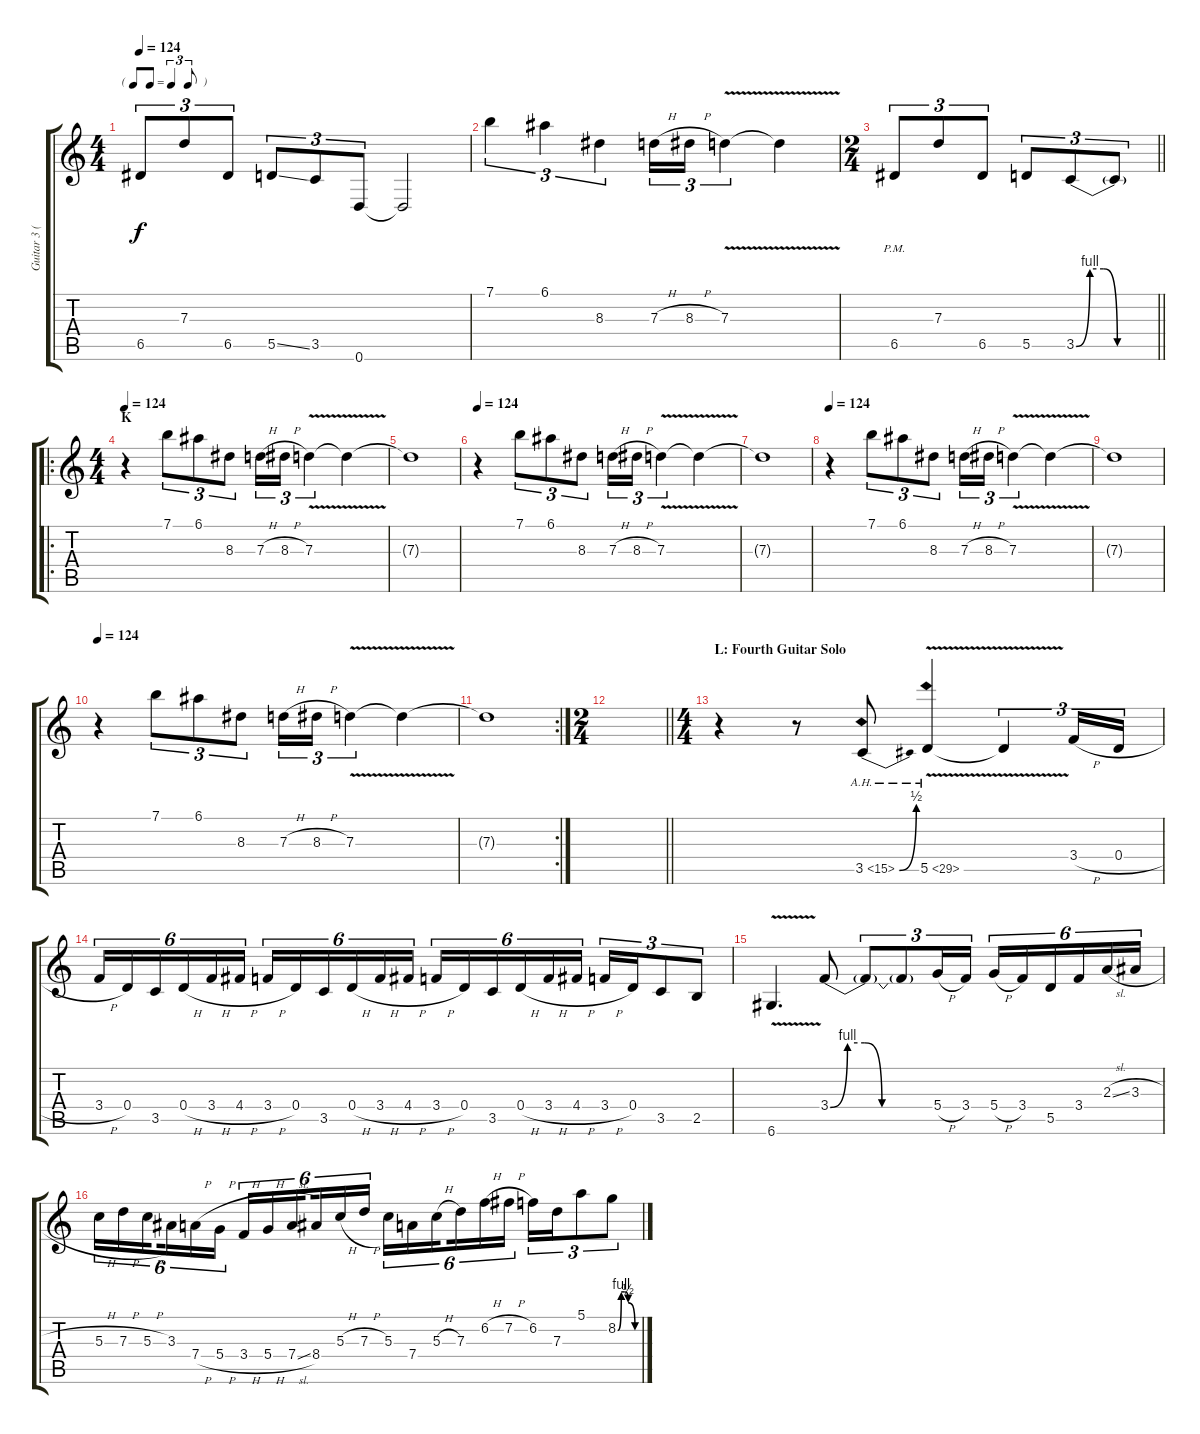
\track ("Guitar 3 (Solo Guitar 1)" "Guitar 3 (") {instrument distortionguitar}
\staff {score tabs}
\tuning (E4 B3 G3 D3 A2 D2) {hide}
\ts (4 4)
\tf triplet8th
\tempo 124
\clef g2
\ks c
6.5.8{tu (3 2) dy f} 7.3.8{tu (3 2)} 6.5.8{tu (3 2)} 5.5{ss}.8{tu (3 2)} 3.5.8{tu (3 2)} 0.6.8{tu (3 2)} 0.6{t}.2 |
7.1.4{tu (3 2)} 6.1.4{tu (3 2)} 8.3.4{tu (3 2)} 7.3{h}.16{tu (3 2)} 8.3{h}.16{tu (3 2)} 7.3{v}.4{tu (3 2)} 7.3{t}.4 |
\ts (2 4)
\barLineRight lightlight
6.5{pm}.8{tu (3 2)} 7.3.8{tu (3 2)} 6.5.8{tu (3 2)} 5.5.8{tu (3 2)} 3.5{be (custom 0 0 10 4 20 4 30 0 60 0)}.8{tu (3 2)} 3.5{t}.8{tu (3 2)} |
\ro
\ts (4 4)
\section ("" "K")
\tempo 124
r.4 7.1.8{tu (3 2)} 6.1.8{tu (3 2)} 8.3.8{tu (3 2)} 7.3{h}.16{tu (3 2)} 8.3{h}.16{tu (3 2)} 7.3{v}.4{tu (3 2)} 7.3{t}.4 |
7.3{t}.1 |
\tempo 124
r.4 7.1.8{tu (3 2)} 6.1.8{tu (3 2)} 8.3.8{tu (3 2)} 7.3{h}.16{tu (3 2)} 8.3{h}.16{tu (3 2)} 7.3{v}.4{tu (3 2)} 7.3{t}.4 |
7.3{t}.1 |
\tempo 124
r.4 7.1.8{tu (3 2)} 6.1.8{tu (3 2)} 8.3.8{tu (3 2)} 7.3{h}.16{tu (3 2)} 8.3{h}.16{tu (3 2)} 7.3{v}.4{tu (3 2)} 7.3{t}.4 |
7.3{t}.1 |
\tempo 124
r.4 7.1.8{tu (3 2)} 6.1.8{tu (3 2)} 8.3.8{tu (3 2)} 7.3{h}.16{tu (3 2)} 8.3{h}.16{tu (3 2)} 7.3{v}.4{tu (3 2)} 7.3{t}.4 |
\rc 2
7.3{t}.1 |
\ts (2 4)
\barLineRight lightlight
|
\ts (4 4)
\section ("" "L: Fourth Guitar Solo")
r.4 r.8 3.5{be (bend 0 0 60 2) ah 12}.8 5.5{ah 24 v}.4 5.5{t}.4{tu (3 2)} 3.4{h}.16{tu (3 2)} 0.4{h}.16{tu (3 2)} |
3.4{h}.16{tu (6 4)} 0.4.16{tu (6 4)} 3.5.16{tu (6 4)} 0.4{h}.16{tu (6 4)} 3.4{h}.16{tu (6 4)} 4.4{h}.16{tu (6 4)} 3.4{h}.16{tu (6 4)} 0.4.16{tu (6 4)} 3.5.16{tu (6 4)} 0.4{h}.16{tu (6 4)} 3.4{h}.16{tu (6 4)} 4.4{h}.16{tu (6 4)} 3.4{h}.16{tu (6 4)} 0.4.16{tu (6 4)} 3.5.16{tu (6 4)} 0.4{h}.16{tu (6 4)} 3.4{h}.16{tu (6 4)} 4.4{h}.16{tu (6 4)} 3.4{h}.16{tu (3 2)} 0.4.16{tu (3 2)} 3.5.8{tu (3 2)} 2.5.8{tu (3 2)} |
6.6{v}.4{d} 3.4{be (custom 0 0 10 4 20 4 30 0 60 0)}.8 3.4{t}.8{tu (3 2)} 3.4{t}.8{tu (3 2)} 5.4{h}.16{tu (3 2)} 3.4.16{tu (3 2)} 5.4{h}.16{tu (6 4)} 3.4.16{tu (6 4)} 5.5.16{tu (6 4)} 3.4.16{tu (6 4)} 2.3{sl}.16{tu (6 4)} 3.3{h}.16{tu (6 4)} |
5.3{h}.16{tu (6 4)} 7.3{h}.16{tu (6 4)} 5.3{h}.16{tu (6 4) beam splitsecondary} 3.3.16{tu (6 4)} 7.4{h}.16{tu (6 4)} 5.4{h}.16{tu (6 4)} 3.4{h}.16{tu (6 4)} 5.4{h}.16{tu (6 4)} 7.4{sl}.16{tu (6 4) beam splitsecondary} 8.4.16{tu (6 4)} 5.3{h}.16{tu (6 4)} 7.3{h}.16{tu (6 4)} 5.3.16{tu (6 4)} 7.4.16{tu (6 4)} 5.3{h}.16{tu (6 4) beam splitsecondary} 7.3.16{tu (6 4)} 6.2{h}.16{tu (6 4)} 7.2{h}.16{tu (6 4)} 6.2.16{tu (3 2)} 7.3.16{tu (3 2)} 5.1.8{tu (3 2)} 8.2{be (custom 0 0 10 4 20 4 30 2 50 0 60 0)}.8{tu (3 2)}
